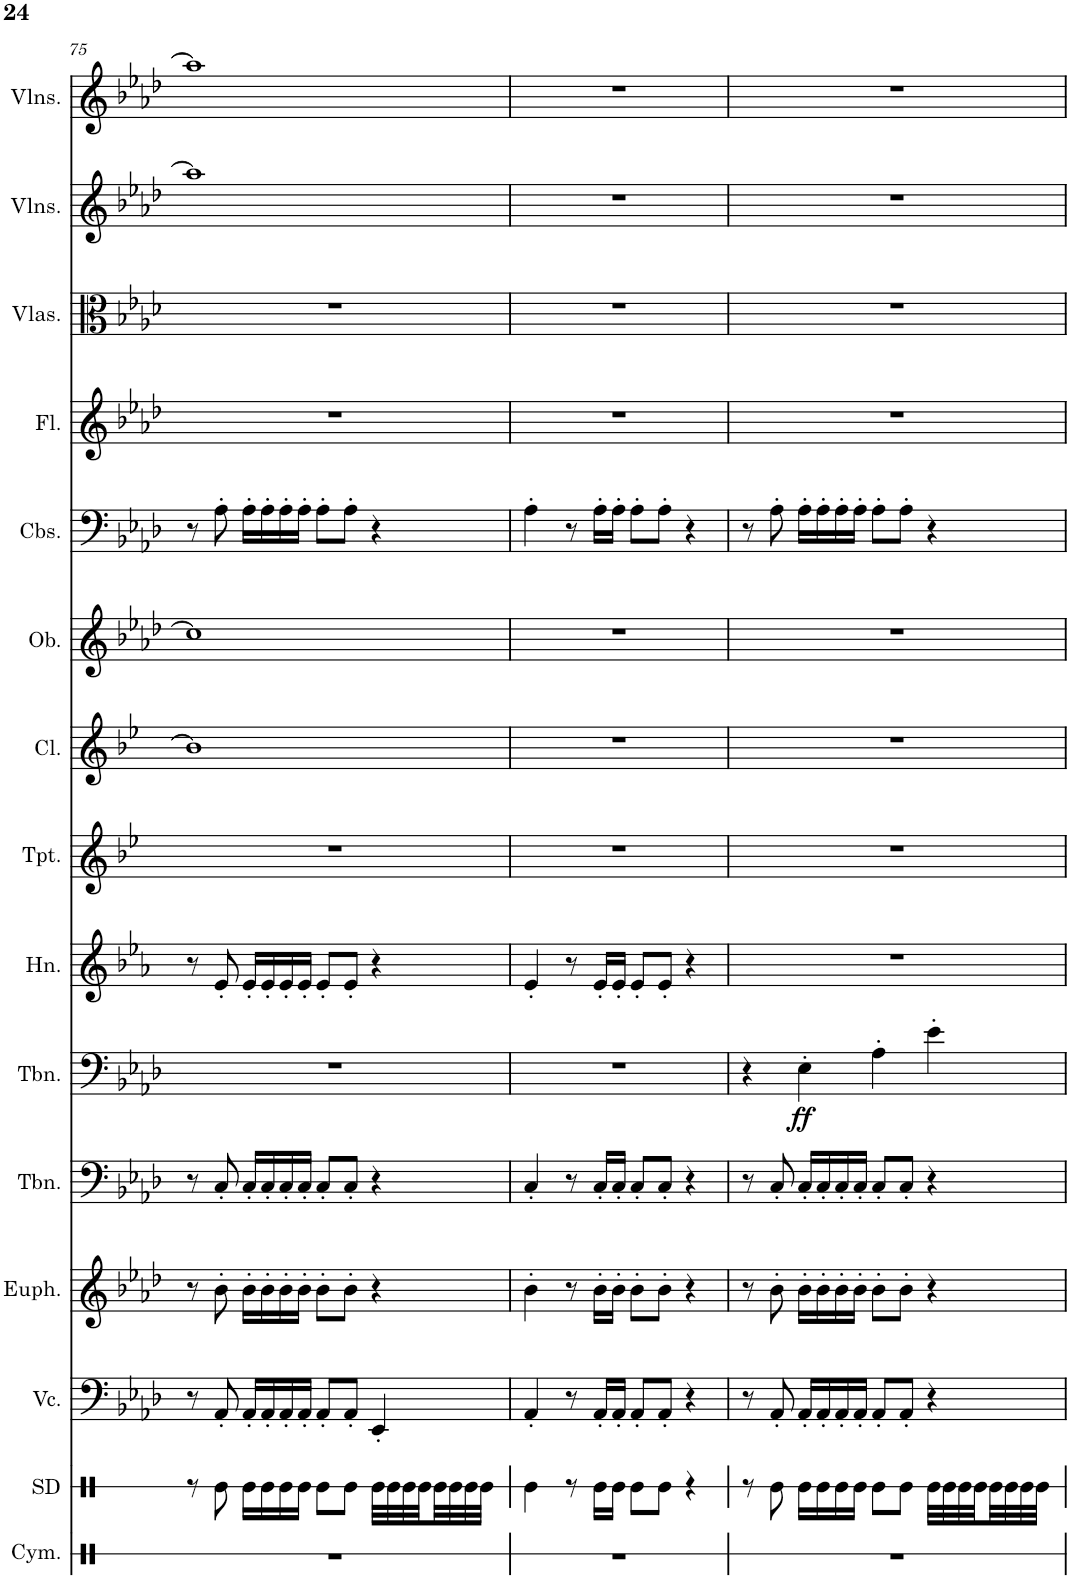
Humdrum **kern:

**kern	**kern	**kern	**kern	**kern	**kern	**dynam	**kern	**kern	**kern	**kern	**kern	**kern	**kern	**kern	**kern
*part15	*part14	*part13	*part12	*part11	*part10	*part10	*part9	*part8	*part7	*part6	*part5	*part4	*part3	*part2	*part1
*staff15	*staff14	*staff13	*staff12	*staff11	*staff10	*staff10	*staff9	*staff8	*staff7	*staff6	*staff5	*staff4	*staff3	*staff2	*staff1
*I"Cymbals	*I"Snare Drum	*I"Violoncello	*I"Euphonium	*I"Trombone	*I"Trombone	*	*I"Horn	*I"Trumpet	*I"Clarinet	*I"Oboe	*I"Contrabasses	*I"Flute	*I"Violas (section)	*I"Violins	*I"Violins
*I'Cym.	*I'SD	*I'Vc.	*I'Euph.	*I'Tbn.	*I'Tbn.	*	*I'Hn.	*I'Tpt.	*I'Cl.	*I'Ob.	*I'Cbs.	*I'Fl.	*I'Vlas.	*I'Vlns.	*I'Vlns.
!!LO:PB:g=z
*clefX	*clefX	*clefF4	*clefG2	*clefF4	*clefF4	*	*clefG2	*clefG2	*clefG2	*clefG2	*clefF4	*clefG2	*clefC3	*clefG2	*clefG2
*	*	*	*Trd8c14	*	*	*	*Trd4c7	*Trd1c2	*Trd1c2	*	*Trd7c12	*	*	*	*
*k[]	*k[]	*k[b-e-a-d-]	*k[b-e-a-d-]	*k[b-e-a-d-]	*k[b-e-a-d-]	*	*k[b-e-a-]	*k[b-e-]	*k[b-e-]	*k[b-e-a-d-]	*k[b-e-a-d-]	*k[b-e-a-d-]	*k[b-e-a-d-]	*k[b-e-a-d-]	*k[b-e-a-d-]
*M4/4	*M4/4	*M4/4	*M4/4	*M4/4	*M4/4	*	*M4/4	*M4/4	*M4/4	*M4/4	*M4/4	*M4/4	*M4/4	*M4/4	*M4/4
=75	=75	=75	=75	=75	=75	=75	=75	=75	=75	=75	=75	=75	=75	=75	=75
1r	8r	8r	8r	8r	1r	.	8r	1r	1b-]	1cc]	8r	1r	1r	1aa-]	1aa-]
.	8Re\	8AA-'/	8b-'\	8C'/	.	.	8e-'/	.	.	.	8A-'\	.	.	.	.
.	16Re\LL	16AA-'/LL	16b-'\LL	16C'/LL	.	.	16e-'/LL	.	.	.	16A-'\LL	.	.	.	.
.	16Re\	16AA-'/	16b-'\	16C'/	.	.	16e-'/	.	.	.	16A-'\	.	.	.	.
.	16Re\	16AA-'/	16b-'\	16C'/	.	.	16e-'/	.	.	.	16A-'\	.	.	.	.
.	16Re\JJ	16AA-'/JJ	16b-'\JJ	16C'/JJ	.	.	16e-'/JJ	.	.	.	16A-'\JJ	.	.	.	.
.	8Re\L	8AA-'/L	8b-'\L	8C'/L	.	.	8e-'/L	.	.	.	8A-'\L	.	.	.	.
.	8Re\J	8AA-'/J	8b-'\J	8C'/J	.	.	8e-'/J	.	.	.	8A-'\J	.	.	.	.
.	32Re\LLL	4EE-'/	4r	4r	.	.	4r	.	.	.	4r	.	.	.	.
.	32Re\	.	.	.	.	.	.	.	.	.	.	.	.	.	.
.	32Re\	.	.	.	.	.	.	.	.	.	.	.	.	.	.
.	32Re\	.	.	.	.	.	.	.	.	.	.	.	.	.	.
.	32Re\	.	.	.	.	.	.	.	.	.	.	.	.	.	.
.	32Re\	.	.	.	.	.	.	.	.	.	.	.	.	.	.
.	32Re\	.	.	.	.	.	.	.	.	.	.	.	.	.	.
.	32Re\JJJ	.	.	.	.	.	.	.	.	.	.	.	.	.	.
=76	=76	=76	=76	=76	=76	=76	=76	=76	=76	=76	=76	=76	=76	=76	=76
1r	4Re\	4AA-'/	4b-'\	4C'/	1r	.	4e-'/	1r	1r	1r	4A-'\	1r	1r	1r	1r
.	8r	8r	8r	8r	.	.	8r	.	.	.	8r	.	.	.	.
.	16Re\LL	16AA-'/LL	16b-'\LL	16C'/LL	.	.	16e-'/LL	.	.	.	16A-'\LL	.	.	.	.
.	16Re\JJ	16AA-'/JJ	16b-'\JJ	16C'/JJ	.	.	16e-'/JJ	.	.	.	16A-'\JJ	.	.	.	.
.	8Re\L	8AA-'/L	8b-'\L	8C'/L	.	.	8e-'/L	.	.	.	8A-'\L	.	.	.	.
.	8Re\J	8AA-'/J	8b-'\J	8C'/J	.	.	8e-'/J	.	.	.	8A-'\J	.	.	.	.
.	4r	4r	4r	4r	.	.	4r	.	.	.	4r	.	.	.	.
=77	=77	=77	=77	=77	=77	=77	=77	=77	=77	=77	=77	=77	=77	=77	=77
1r	8r	8r	8r	8r	4r	.	1r	1r	1r	1r	8r	1r	1r	1r	1r
.	8Re\	8AA-'/	8b-'\	8C'/	.	.	.	.	.	.	8A-'\	.	.	.	.
!	!	!	!	!	!	!LO:DY:b	!	!	!	!	!	!	!	!	!
.	16Re\LL	16AA-'/LL	16b-'\LL	16C'/LL	4E-'\	ff	.	.	.	.	16A-'\LL	.	.	.	.
.	16Re\	16AA-'/	16b-'\	16C'/	.	.	.	.	.	.	16A-'\	.	.	.	.
.	16Re\	16AA-'/	16b-'\	16C'/	.	.	.	.	.	.	16A-'\	.	.	.	.
.	16Re\JJ	16AA-'/JJ	16b-'\JJ	16C'/JJ	.	.	.	.	.	.	16A-'\JJ	.	.	.	.
.	8Re\L	8AA-'/L	8b-'\L	8C'/L	4A-'\	.	.	.	.	.	8A-'\L	.	.	.	.
.	8Re\J	8AA-'/J	8b-'\J	8C'/J	.	.	.	.	.	.	8A-'\J	.	.	.	.
.	32Re\LLL	4r	4r	4r	4e-'\	.	.	.	.	.	4r	.	.	.	.
.	32Re\	.	.	.	.	.	.	.	.	.	.	.	.	.	.
.	32Re\	.	.	.	.	.	.	.	.	.	.	.	.	.	.
.	32Re\	.	.	.	.	.	.	.	.	.	.	.	.	.	.
.	32Re\	.	.	.	.	.	.	.	.	.	.	.	.	.	.
.	32Re\	.	.	.	.	.	.	.	.	.	.	.	.	.	.
.	32Re\	.	.	.	.	.	.	.	.	.	.	.	.	.	.
.	32Re\JJJ	.	.	.	.	.	.	.	.	.	.	.	.	.	.
=	=	=	=	=	=	=	=	=	=	=	=	=	=	=	=
*-	*-	*-	*-	*-	*-	*-	*-	*-	*-	*-	*-	*-	*-	*-	*-
